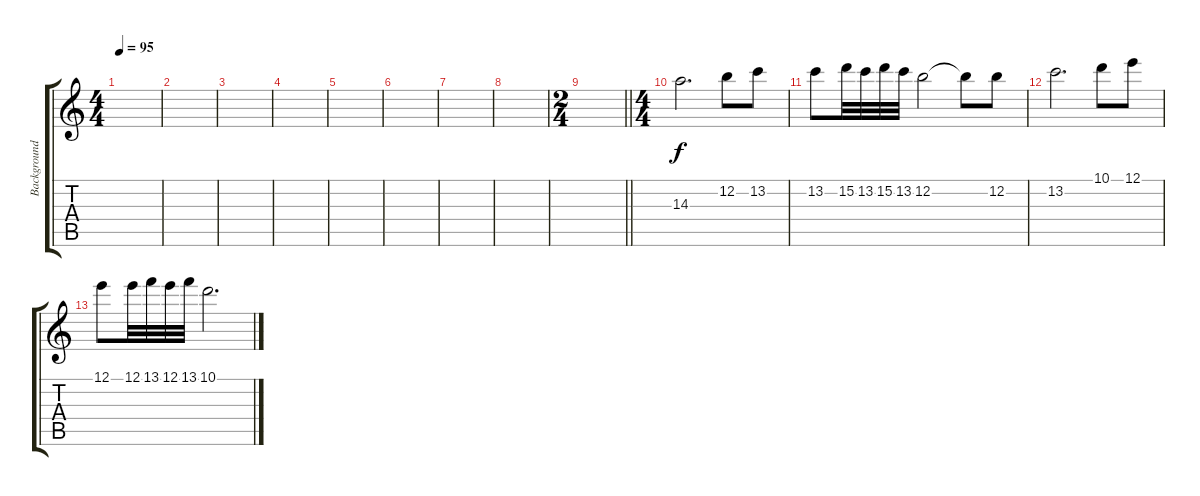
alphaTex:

\track ("Background guitar" "Background") {instrument electricguitarclean}
\staff {score tabs}
\tuning (E4 B3 G3 D3 A2 E2) {hide}
\ts (4 4)
\tempo 95
\clef g2
\ks c
|
|
|
|
|
|
|
|
\ts (2 4)
\barLineRight lightlight
|
\ts (4 4)
14.3.2{d} 12.2.8 13.2.8 |
13.2.8 15.2.32 13.2.32 15.2.32 13.2.32 12.2.2 12.2{t}.8 12.2.8 |
13.2.2{d} 10.1.8 12.1.8 |
12.1.8 12.1.32 13.1.32 12.1.32 13.1.32 10.1.2{d}
